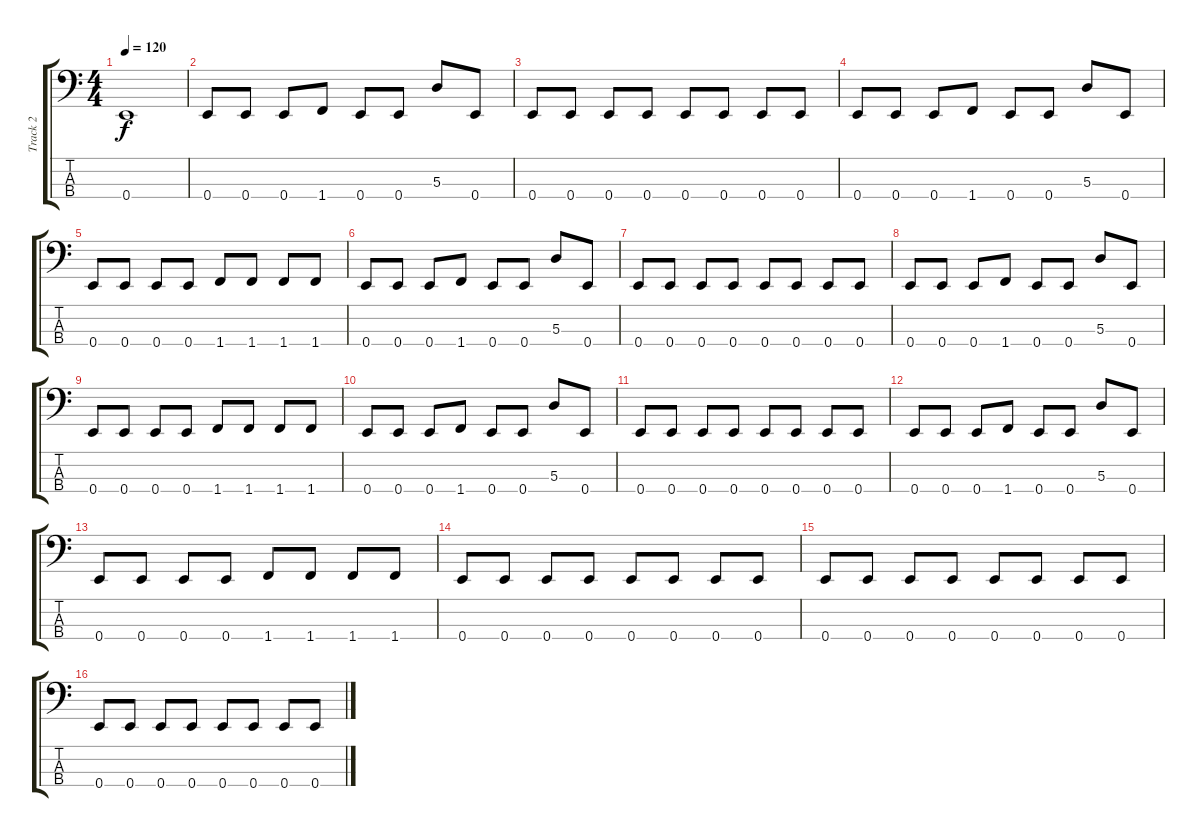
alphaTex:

\track ("Track 2" "Track 2") {instrument electricbassfinger}
\staff {score tabs}
\tuning (G2 D2 A1 E1) {hide}
\ts (4 4)
\tempo 120
\clef f4
\ks c
0.4.1{dy f} |
0.4.8 0.4.8 0.4.8 1.4.8 0.4.8 0.4.8 5.3.8 0.4.8 |
0.4.8 0.4.8 0.4.8 0.4.8 0.4.8 0.4.8 0.4.8 0.4.8 |
0.4.8 0.4.8 0.4.8 1.4.8 0.4.8 0.4.8 5.3.8 0.4.8 |
0.4.8 0.4.8 0.4.8 0.4.8 1.4.8 1.4.8 1.4.8 1.4.8 |
0.4.8 0.4.8 0.4.8 1.4.8 0.4.8 0.4.8 5.3.8 0.4.8 |
0.4.8 0.4.8 0.4.8 0.4.8 0.4.8 0.4.8 0.4.8 0.4.8 |
0.4.8 0.4.8 0.4.8 1.4.8 0.4.8 0.4.8 5.3.8 0.4.8 |
0.4.8 0.4.8 0.4.8 0.4.8 1.4.8 1.4.8 1.4.8 1.4.8 |
0.4.8 0.4.8 0.4.8 1.4.8 0.4.8 0.4.8 5.3.8 0.4.8 |
0.4.8 0.4.8 0.4.8 0.4.8 0.4.8 0.4.8 0.4.8 0.4.8 |
0.4.8 0.4.8 0.4.8 1.4.8 0.4.8 0.4.8 5.3.8 0.4.8 |
0.4.8 0.4.8 0.4.8 0.4.8 1.4.8 1.4.8 1.4.8 1.4.8 |
0.4.8 0.4.8 0.4.8 0.4.8 0.4.8 0.4.8 0.4.8 0.4.8 |
0.4.8 0.4.8 0.4.8 0.4.8 0.4.8 0.4.8 0.4.8 0.4.8 |
0.4.8 0.4.8 0.4.8 0.4.8 0.4.8 0.4.8 0.4.8 0.4.8
